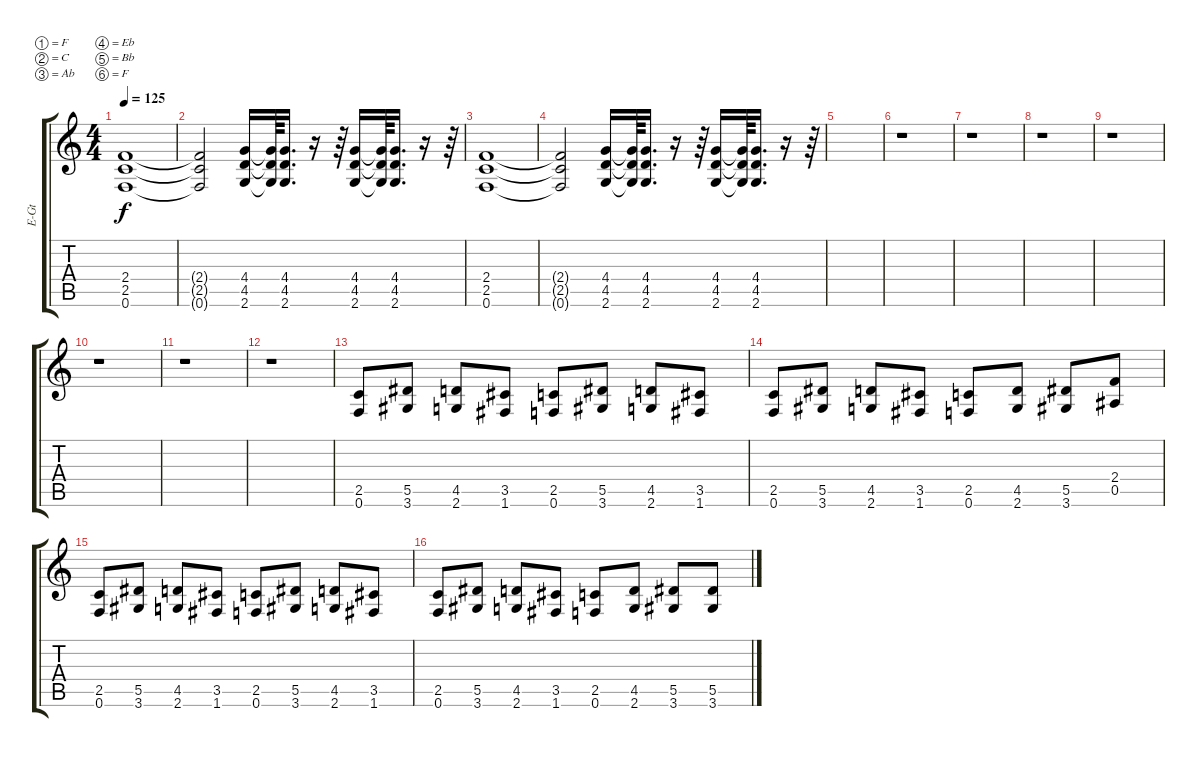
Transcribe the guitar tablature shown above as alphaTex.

\track ("Kirk Hammet" "E-Gt") {instrument electricguitarclean}
\staff {score tabs}
\tuning (F4 C4 Ab3 Eb3 Bb2 F2)
\ts (4 4)
\tempo 125
\clef g2
\ks c
(2.4 2.5 0.6).1{dy f} |
(2.4{t} 2.5{t} 0.6{t}).2 (4.4 4.5 2.6).16 (4.4{t} 4.5{t} 2.6{t}).64 (4.4 4.5 2.6).16{d} r.16 r.64 (4.4 4.5 2.6).16 (4.4{t} 4.5{t} 2.6{t}).64 (4.4 4.5 2.6).16{d} r.16 r.64 |
(2.4 2.5 0.6).1 |
(2.4{t} 2.5{t} 0.6{t}).2 (4.4 4.5 2.6).16 (4.4{t} 4.5{t} 2.6{t}).64 (4.4 4.5 2.6).16{d} r.16 r.64 (4.4 4.5 2.6).16 (4.4{t} 4.5{t} 2.6{t}).64 (4.4 4.5 2.6).16{d} r.16 r.64 |
|
r.1 |
r.1 |
r.1 |
r.1 |
r.1 |
r.1 |
r.1 |
(2.5 0.6).8 (5.5 3.6).8 (4.5 2.6).8 (3.5 1.6).8 (2.5 0.6).8 (5.5 3.6).8 (4.5 2.6).8 (3.5 1.6).8 |
(2.5 0.6).8 (5.5 3.6).8 (4.5 2.6).8 (3.5 1.6).8 (2.5 0.6).8 (4.5 2.6).8 (5.5 3.6).8 (2.4 0.5).8 |
(2.5 0.6).8 (5.5 3.6).8 (4.5 2.6).8 (3.5 1.6).8 (2.5 0.6).8 (5.5 3.6).8 (4.5 2.6).8 (3.5 1.6).8 |
(2.5 0.6).8 (5.5 3.6).8 (4.5 2.6).8 (3.5 1.6).8 (2.5 0.6).8 (4.5 2.6).8 (5.5 3.6).8 (5.5 3.6).8
